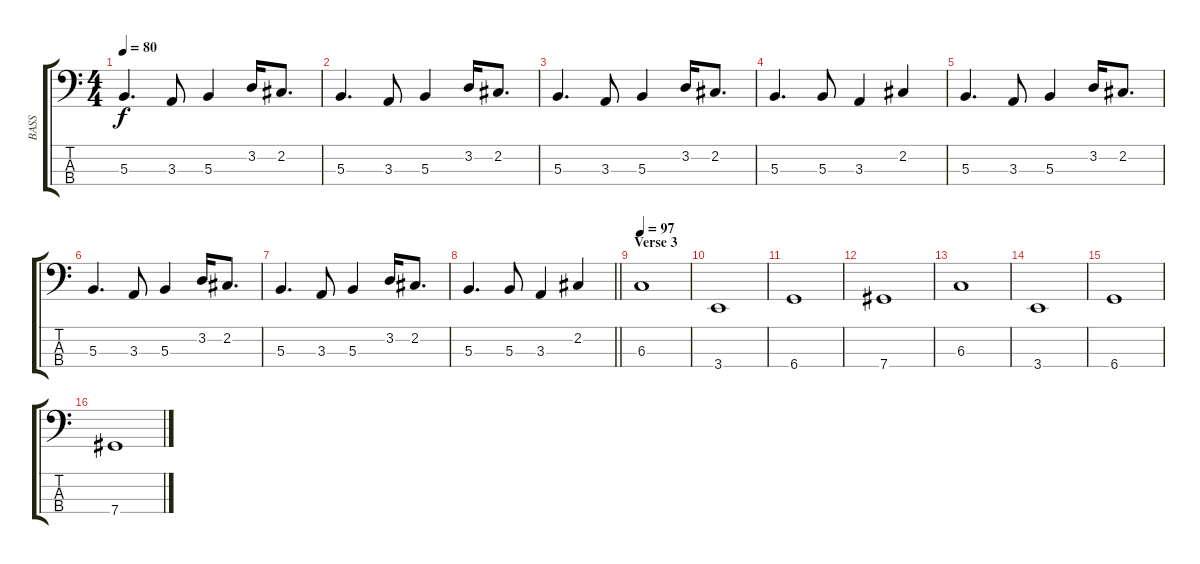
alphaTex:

\track ("BASS" "BASS") {instrument electricbasspick}
\staff {score tabs}
\tuning (E2 B1 Gb1 Db1) {hide}
\ts (4 4)
\tempo 80
\clef f4
\ks c
5.3.4{d dy f} 3.3.8 5.3.4 3.2.16 2.2.8{d} |
5.3.4{d} 3.3.8 5.3.4 3.2.16 2.2.8{d} |
5.3.4{d} 3.3.8 5.3.4 3.2.16 2.2.8{d} |
5.3.4{d} 5.3.8 3.3.4 2.2.4 |
5.3.4{d} 3.3.8 5.3.4 3.2.16 2.2.8{d} |
5.3.4{d} 3.3.8 5.3.4 3.2.16 2.2.8{d} |
5.3.4{d} 3.3.8 5.3.4 3.2.16 2.2.8{d} |
\barLineRight lightlight
5.3.4{d} 5.3.8 3.3.4 2.2.4 |
\section ("" "Verse 3")
\tempo 97
6.3.1 |
3.4.1 |
6.4.1 |
7.4.1 |
6.3.1 |
3.4.1 |
6.4.1 |
7.4.1
